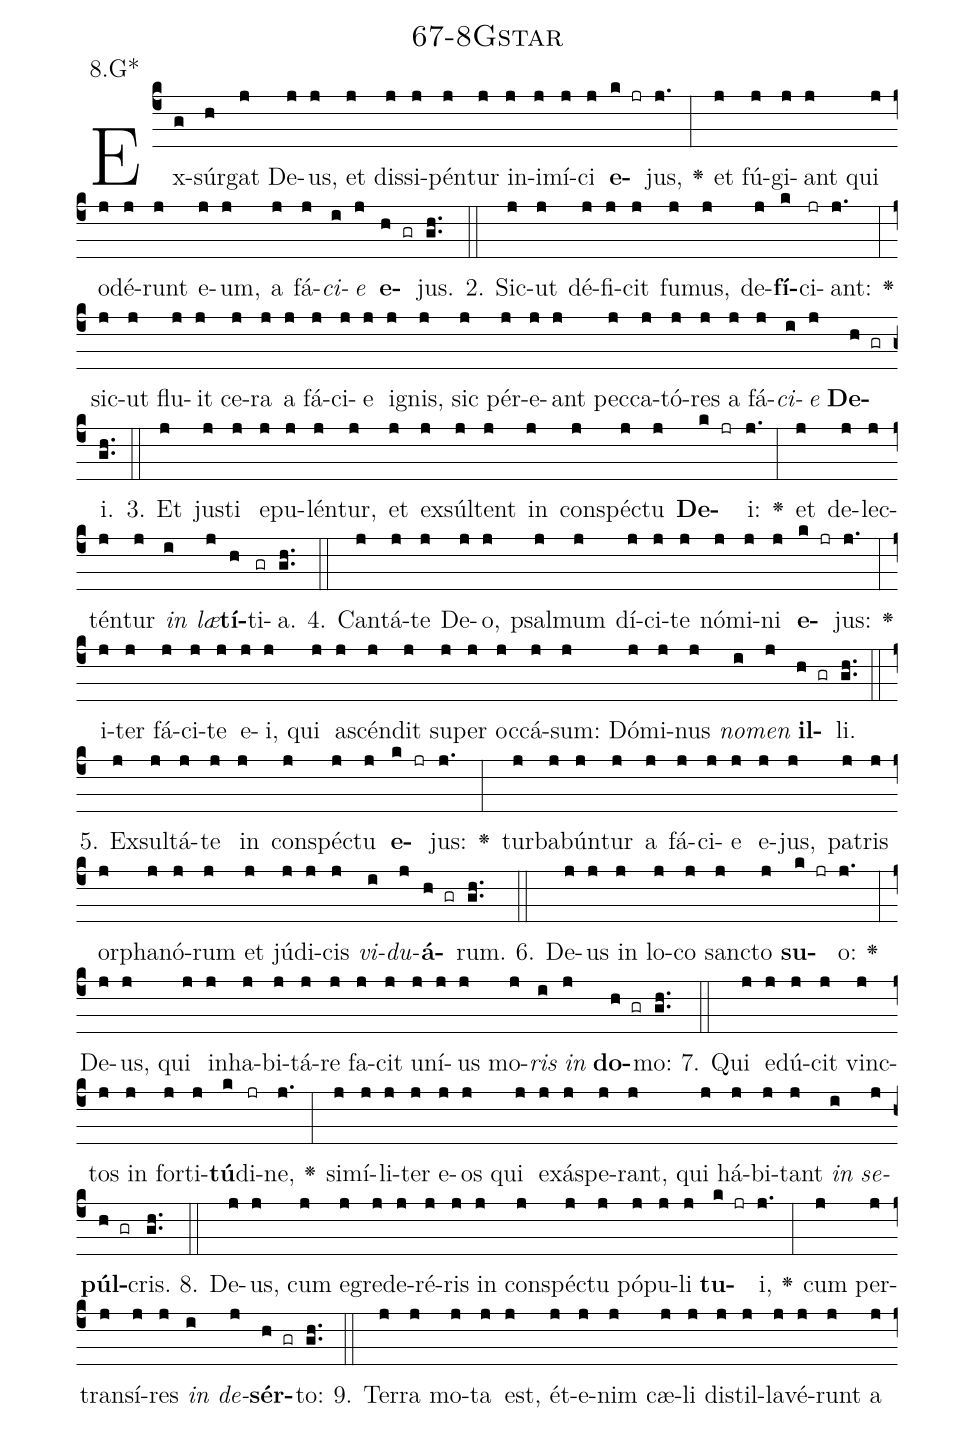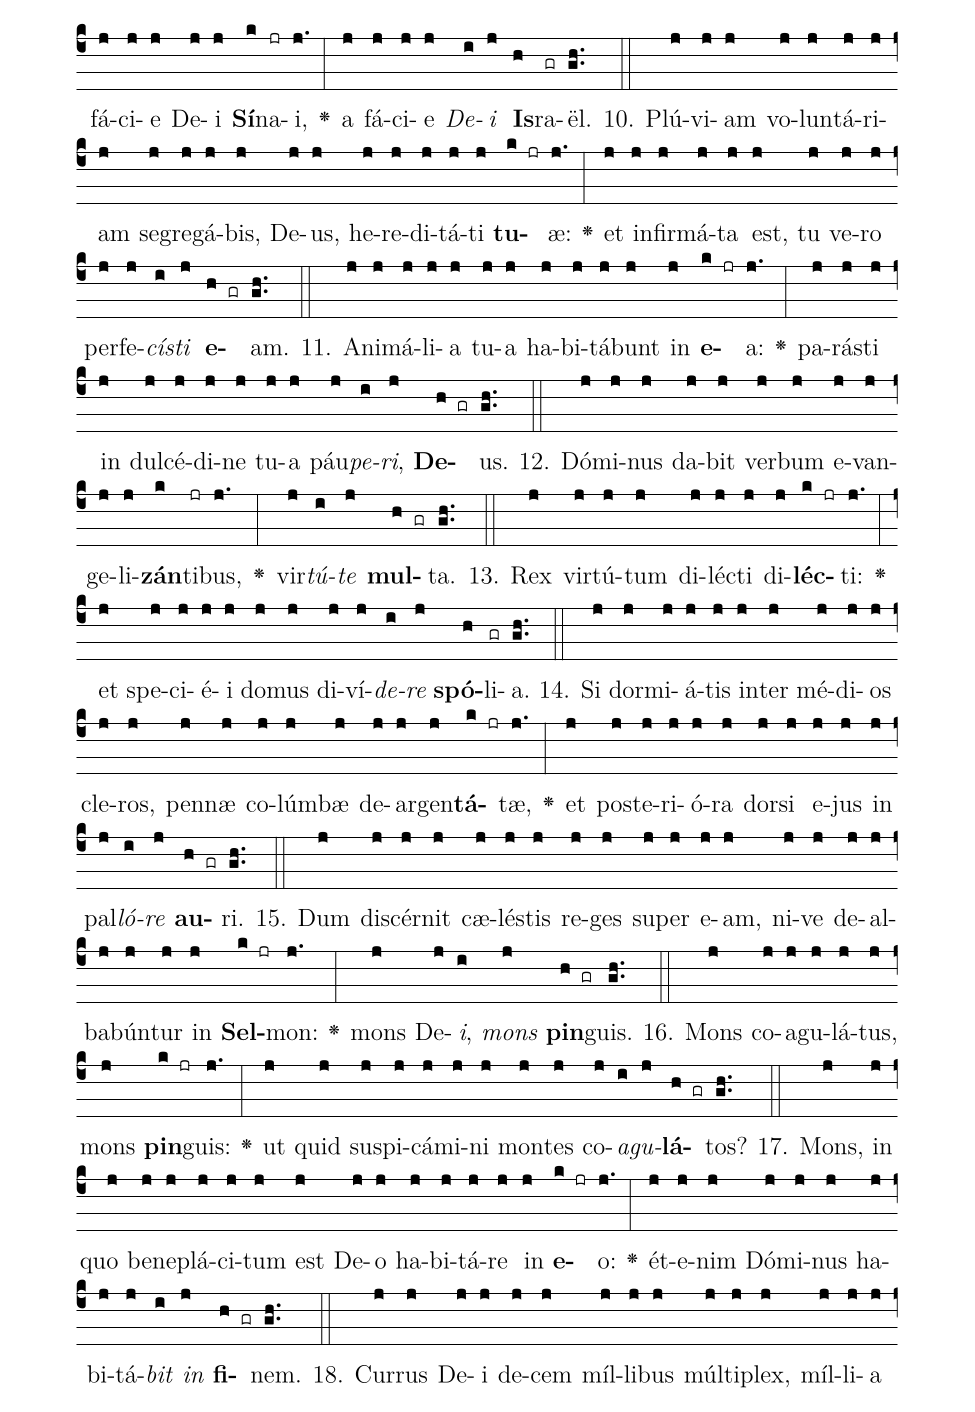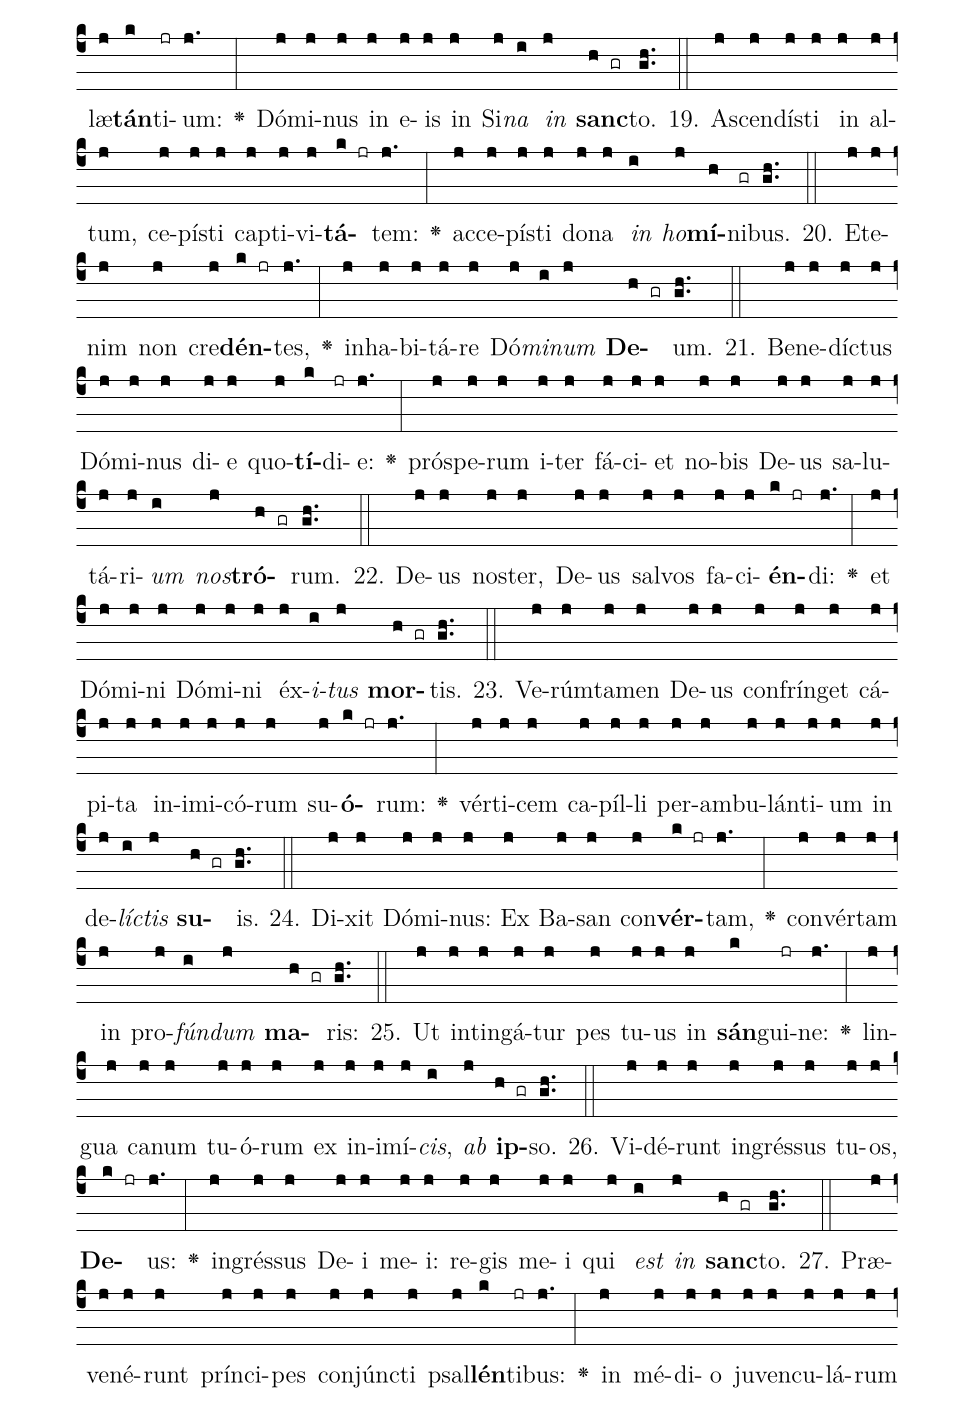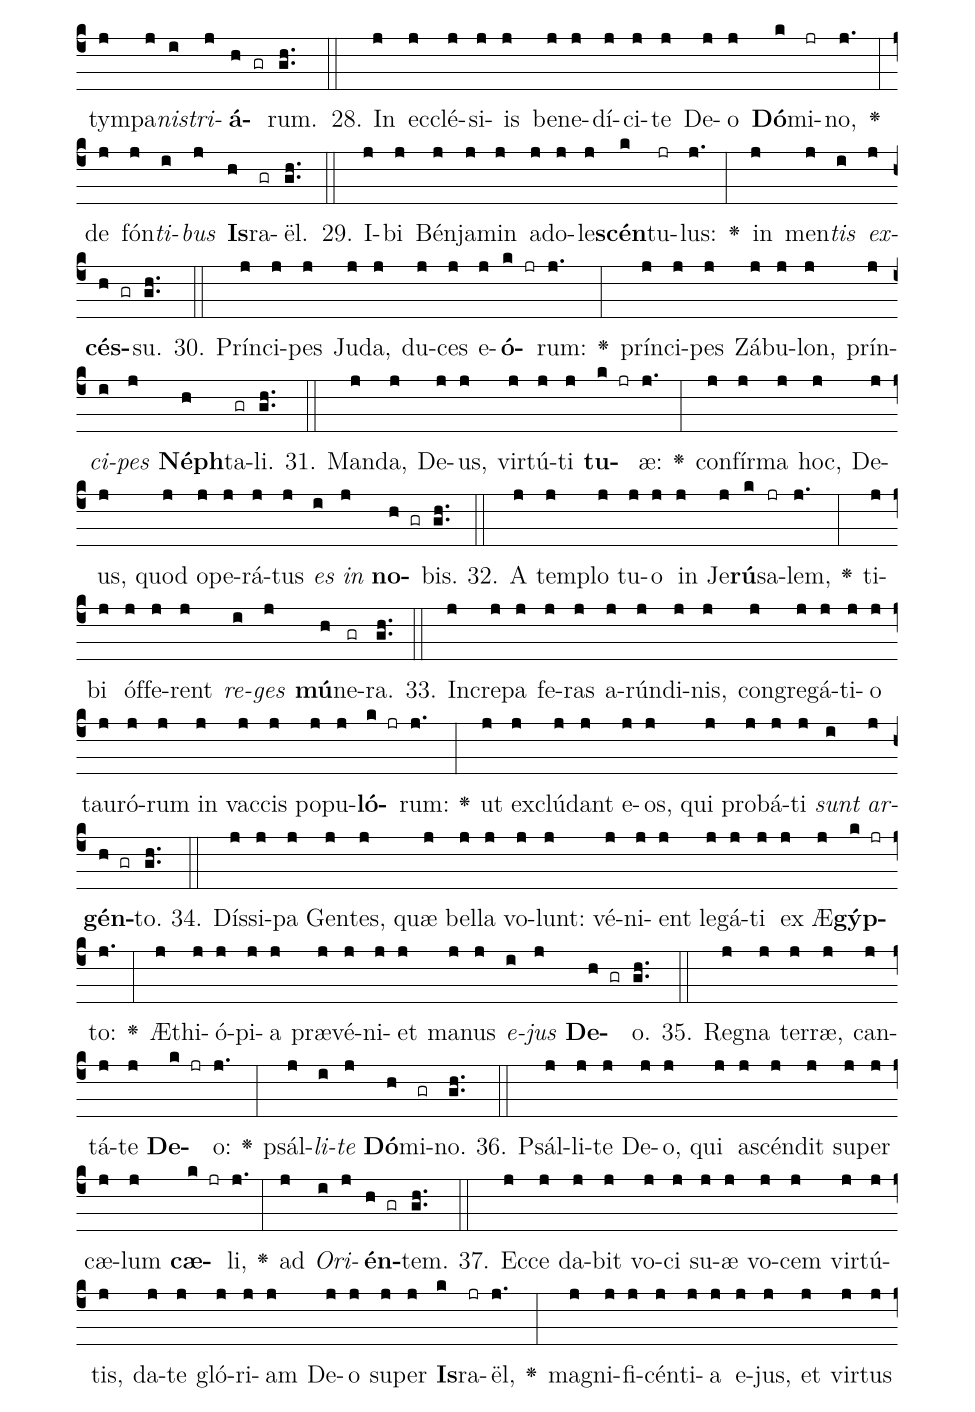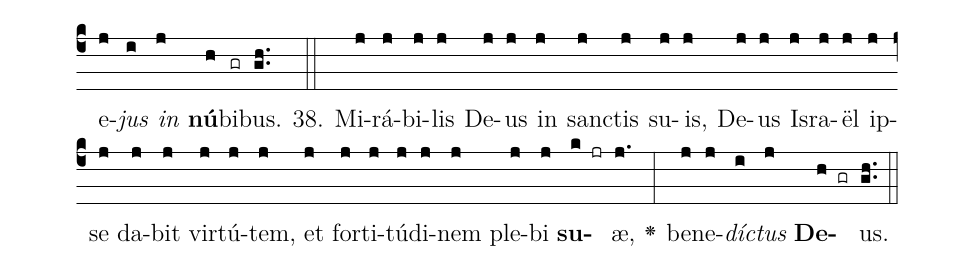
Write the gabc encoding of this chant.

name: 67-8Gstar;
annotation: 8.G*;
%%
(c4)Ex(g)súr(h)gat(j) De(j)us,(j) et(j) dis(j)si(j)pén(j)tur(j) in(j)i(j)mí(j)ci(j) <b>e</b>(k jr)jus,(j.) <v>\greheightstar</v>(:) et(j) fú(j)gi(j)ant(j) qui(j) o(j)dé(j)runt(j) e(j)um,(j) a(j) fá(j)<i>ci</i>(i)<i>e</i>(j) <b>e</b>(h gr)jus.(gh..) (::)
2. Sic(j)ut(j) dé(j)fi(j)cit(j) fu(j)mus,(j) de(j)<b>fí</b>(k)ci(jr)ant:(j.) <v>\greheightstar</v>(:) sic(j)ut(j) flu(j)it(j) ce(j)ra(j) a(j) fá(j)ci(j)e(j) i(j)gnis,(j) sic(j) pér(j)e(j)ant(j) pec(j)ca(j)tó(j)res(j) a(j) fá(j)<i>ci</i>(i)<i>e</i>(j) <b>De</b>(h gr)i.(gh..) (::)
3. Et(j) jus(j)ti(j) e(j)pu(j)lén(j)tur,(j) et(j) ex(j)súl(j)tent(j) in(j) con(j)spéc(j)tu(j) <b>De</b>(k jr)i:(j.) <v>\greheightstar</v>(:) et(j) de(j)lec(j)tén(j)tur(j) <i>in</i>(i) <i>læ</i>(j)<b>tí</b>(h)ti(gr)a.(gh..) (::)
4. Can(j)tá(j)te(j) De(j)o,(j) psal(j)mum(j) dí(j)ci(j)te(j) nó(j)mi(j)ni(j) <b>e</b>(k jr)jus:(j.) <v>\greheightstar</v>(:) i(j)ter(j) fá(j)ci(j)te(j) e(j)i,(j) qui(j) a(j)scén(j)dit(j) su(j)per(j) oc(j)cá(j)sum:(j) Dó(j)mi(j)nus(j) <i>no</i>(i)<i>men</i>(j) <b>il</b>(h gr)li.(gh..) (::)
5. Ex(j)sul(j)tá(j)te(j) in(j) con(j)spéc(j)tu(j) <b>e</b>(k jr)jus:(j.) <v>\greheightstar</v>(:) tur(j)ba(j)bún(j)tur(j) a(j) fá(j)ci(j)e(j) e(j)jus,(j) pa(j)tris(j) or(j)pha(j)nó(j)rum(j) et(j) jú(j)di(j)cis(j) <i>vi</i>(i)<i>du</i>(j)<b>á</b>(h gr)rum.(gh..) (::)
6. De(j)us(j) in(j) lo(j)co(j) sanc(j)to(j) <b>su</b>(k jr)o:(j.) <v>\greheightstar</v>(:) De(j)us,(j) qui(j) in(j)ha(j)bi(j)tá(j)re(j) fa(j)cit(j) u(j)ní(j)us(j) mo(j)<i>ris</i>(i) <i>in</i>(j) <b>do</b>(h gr)mo:(gh..) (::)
7. Qui(j) e(j)dú(j)cit(j) vinc(j)tos(j) in(j) for(j)ti(j)<b>tú</b>(k)di(jr)ne,(j.) <v>\greheightstar</v>(:) si(j)mí(j)li(j)ter(j) e(j)os(j) qui(j) ex(j)ás(j)pe(j)rant,(j) qui(j) há(j)bi(j)tant(j) <i>in</i>(i) <i>se</i>(j)<b>púl</b>(h gr)cris.(gh..) (::)
8. De(j)us,(j) cum(j) e(j)gre(j)de(j)ré(j)ris(j) in(j) con(j)spéc(j)tu(j) pó(j)pu(j)li(j) <b>tu</b>(k jr)i,(j.) <v>\greheightstar</v>(:) cum(j) per(j)trans(j)í(j)res(j) <i>in</i>(i) <i>de</i>(j)<b>sér</b>(h gr)to:(gh..) (::)
9. Ter(j)ra(j) mo(j)ta(j) est,(j) ét(j)e(j)nim(j) cæ(j)li(j) di(j)stil(j)la(j)vé(j)runt(j) a(j) fá(j)ci(j)e(j) De(j)i(j) <b>Sí</b>(k)na(jr)i,(j.) <v>\greheightstar</v>(:) a(j) fá(j)ci(j)e(j) <i>De</i>(i)<i>i</i>(j) <b>Is</b>(h)ra(gr)ël.(gh..) (::)
10. Plú(j)vi(j)am(j) vo(j)lun(j)tá(j)ri(j)am(j) se(j)gre(j)gá(j)bis,(j) De(j)us,(j) he(j)re(j)di(j)tá(j)ti(j) <b>tu</b>(k jr)æ:(j.) <v>\greheightstar</v>(:) et(j) in(j)fir(j)má(j)ta(j) est,(j) tu(j) ve(j)ro(j) per(j)fe(j)<i>cís</i>(i)<i>ti</i>(j) <b>e</b>(h gr)am.(gh..) (::)
11. A(j)ni(j)má(j)li(j)a(j) tu(j)a(j) ha(j)bi(j)tá(j)bunt(j) in(j) <b>e</b>(k jr)a:(j.) <v>\greheightstar</v>(:) pa(j)rás(j)ti(j) in(j) dul(j)cé(j)di(j)ne(j) tu(j)a(j) páu(j)<i>pe</i>(i)<i>ri</i>,(j) <b>De</b>(h gr)us.(gh..) (::)
12. Dó(j)mi(j)nus(j) da(j)bit(j) ver(j)bum(j) e(j)van(j)ge(j)li(j)<b>zán</b>(k)ti(jr)bus,(j.) <v>\greheightstar</v>(:) vir(j)<i>tú</i>(i)<i>te</i>(j) <b>mul</b>(h gr)ta.(gh..) (::)
13. Rex(j) vir(j)tú(j)tum(j) di(j)léc(j)ti(j) di(j)<b>léc</b>(k jr)ti:(j.) <v>\greheightstar</v>(:) et(j) spe(j)ci(j)é(j)i(j) do(j)mus(j) di(j)ví(j)<i>de</i>(i)<i>re</i>(j) <b>spó</b>(h)li(gr)a.(gh..) (::)
14. Si(j) dor(j)mi(j)á(j)tis(j) in(j)ter(j) mé(j)di(j)os(j) cle(j)ros,(j) pen(j)næ(j) co(j)lúm(j)bæ(j) de(j)ar(j)gen(j)<b>tá</b>(k jr)tæ,(j.) <v>\greheightstar</v>(:) et(j) post(j)e(j)ri(j)ó(j)ra(j) dor(j)si(j) e(j)jus(j) in(j) pal(j)<i>ló</i>(i)<i>re</i>(j) <b>au</b>(h gr)ri.(gh..) (::)
15. Dum(j) di(j)scér(j)nit(j) cæ(j)lés(j)tis(j) re(j)ges(j) su(j)per(j) e(j)am,(j) ni(j)ve(j) de(j)al(j)ba(j)bún(j)tur(j) in(j) <b>Sel</b>(k jr)mon:(j.) <v>\greheightstar</v>(:) mons(j) De(j)<i>i</i>,(i) <i>mons</i>(j) <b>pin</b>(h gr)guis.(gh..) (::)
16. Mons(j) co(j)a(j)gu(j)lá(j)tus,(j) mons(j) <b>pin</b>(k jr)guis:(j.) <v>\greheightstar</v>(:) ut(j) quid(j) su(j)spi(j)cá(j)mi(j)ni(j) mon(j)tes(j) co(j)<i>a</i>(i)<i>gu</i>(j)<b>lá</b>(h gr)tos?(gh..) (::)
17. Mons,(j) in(j) quo(j) be(j)ne(j)plá(j)ci(j)tum(j) est(j) De(j)o(j) ha(j)bi(j)tá(j)re(j) in(j) <b>e</b>(k jr)o:(j.) <v>\greheightstar</v>(:) ét(j)e(j)nim(j) Dó(j)mi(j)nus(j) ha(j)bi(j)tá(j)<i>bit</i>(i) <i>in</i>(j) <b>fi</b>(h gr)nem.(gh..) (::)
18. Cur(j)rus(j) De(j)i(j) de(j)cem(j) míl(j)li(j)bus(j) múl(j)ti(j)plex,(j) míl(j)li(j)a(j) læ(j)<b>tán</b>(k)ti(jr)um:(j.) <v>\greheightstar</v>(:) Dó(j)mi(j)nus(j) in(j) e(j)is(j) in(j) Si(j)<i>na</i>(i) <i>in</i>(j) <b>sanc</b>(h gr)to.(gh..) (::)
19. A(j)scen(j)dís(j)ti(j) in(j) al(j)tum,(j) ce(j)pís(j)ti(j) cap(j)ti(j)vi(j)<b>tá</b>(k jr)tem:(j.) <v>\greheightstar</v>(:) ac(j)ce(j)pís(j)ti(j) do(j)na(j) <i>in</i>(i) <i>ho</i>(j)<b>mí</b>(h)ni(gr)bus.(gh..) (::)
20. Et(j)e(j)nim(j) non(j) cre(j)<b>dén</b>(k jr)tes,(j.) <v>\greheightstar</v>(:) in(j)ha(j)bi(j)tá(j)re(j) Dó(j)<i>mi</i>(i)<i>num</i>(j) <b>De</b>(h gr)um.(gh..) (::)
21. Be(j)ne(j)díc(j)tus(j) Dó(j)mi(j)nus(j) di(j)e(j) quo(j)<b>tí</b>(k)di(jr)e:(j.) <v>\greheightstar</v>(:) pró(j)spe(j)rum(j) i(j)ter(j) fá(j)ci(j)et(j) no(j)bis(j) De(j)us(j) sa(j)lu(j)tá(j)ri(j)<i>um</i>(i) <i>nos</i>(j)<b>tró</b>(h gr)rum.(gh..) (::)
22. De(j)us(j) nos(j)ter,(j) De(j)us(j) sal(j)vos(j) fa(j)ci(j)<b>én</b>(k jr)di:(j.) <v>\greheightstar</v>(:) et(j) Dó(j)mi(j)ni(j) Dó(j)mi(j)ni(j) éx(j)<i>i</i>(i)<i>tus</i>(j) <b>mor</b>(h gr)tis.(gh..) (::)
23. Ve(j)rúm(j)ta(j)men(j) De(j)us(j) con(j)frín(j)get(j) cá(j)pi(j)ta(j) in(j)i(j)mi(j)có(j)rum(j) su(j)<b>ó</b>(k jr)rum:(j.) <v>\greheightstar</v>(:) vér(j)ti(j)cem(j) ca(j)píl(j)li(j) per(j)am(j)bu(j)lán(j)ti(j)um(j) in(j) de(j)<i>líc</i>(i)<i>tis</i>(j) <b>su</b>(h gr)is.(gh..) (::)
24. Di(j)xit(j) Dó(j)mi(j)nus:(j) Ex(j) Ba(j)san(j) con(j)<b>vér</b>(k jr)tam,(j.) <v>\greheightstar</v>(:) con(j)vér(j)tam(j) in(j) pro(j)<i>fún</i>(i)<i>dum</i>(j) <b>ma</b>(h gr)ris:(gh..) (::)
25. Ut(j) in(j)tin(j)gá(j)tur(j) pes(j) tu(j)us(j) in(j) <b>sán</b>(k)gui(jr)ne:(j.) <v>\greheightstar</v>(:) lin(j)gua(j) ca(j)num(j) tu(j)ó(j)rum(j) ex(j) in(j)i(j)mí(j)<i>cis</i>,(i) <i>ab</i>(j) <b>ip</b>(h gr)so.(gh..) (::)
26. Vi(j)dé(j)runt(j) in(j)grés(j)sus(j) tu(j)os,(j) <b>De</b>(k jr)us:(j.) <v>\greheightstar</v>(:) in(j)grés(j)sus(j) De(j)i(j) me(j)i:(j) re(j)gis(j) me(j)i(j) qui(j) <i>est</i>(i) <i>in</i>(j) <b>sanc</b>(h gr)to.(gh..) (::)
27. Præ(j)ve(j)né(j)runt(j) prín(j)ci(j)pes(j) con(j)júnc(j)ti(j) psal(j)<b>lén</b>(k)ti(jr)bus:(j.) <v>\greheightstar</v>(:) in(j) mé(j)di(j)o(j) ju(j)ven(j)cu(j)lá(j)rum(j) tym(j)pa(j)<i>nis</i>(i)<i>tri</i>(j)<b>á</b>(h gr)rum.(gh..) (::)
28. In(j) ec(j)clé(j)si(j)is(j) be(j)ne(j)dí(j)ci(j)te(j) De(j)o(j) <b>Dó</b>(k)mi(jr)no,(j.) <v>\greheightstar</v>(:) de(j) fón(j)<i>ti</i>(i)<i>bus</i>(j) <b>Is</b>(h)ra(gr)ël.(gh..) (::)
29. I(j)bi(j) Bén(j)ja(j)min(j) ad(j)o(j)le(j)<b>scén</b>(k)tu(jr)lus:(j.) <v>\greheightstar</v>(:) in(j) men(j)<i>tis</i>(i) <i>ex</i>(j)<b>cés</b>(h gr)su.(gh..) (::)
30. Prín(j)ci(j)pes(j) Ju(j)da,(j) du(j)ces(j) e(j)<b>ó</b>(k jr)rum:(j.) <v>\greheightstar</v>(:) prín(j)ci(j)pes(j) Zá(j)bu(j)lon,(j) prín(j)<i>ci</i>(i)<i>pes</i>(j) <b>Néph</b>(h)ta(gr)li.(gh..) (::)
31. Man(j)da,(j) De(j)us,(j) vir(j)tú(j)ti(j) <b>tu</b>(k jr)æ:(j.) <v>\greheightstar</v>(:) con(j)fír(j)ma(j) hoc,(j) De(j)us,(j) quod(j) o(j)pe(j)rá(j)tus(j) <i>es</i>(i) <i>in</i>(j) <b>no</b>(h gr)bis.(gh..) (::)
32. A(j) tem(j)plo(j) tu(j)o(j) in(j) Je(j)<b>rú</b>(k)sa(jr)lem,(j.) <v>\greheightstar</v>(:) ti(j)bi(j) óf(j)fe(j)rent(j) <i>re</i>(i)<i>ges</i>(j) <b>mú</b>(h)ne(gr)ra.(gh..) (::)
33. In(j)cre(j)pa(j) fe(j)ras(j) a(j)rún(j)di(j)nis,(j) con(j)gre(j)gá(j)ti(j)o(j) tau(j)ró(j)rum(j) in(j) vac(j)cis(j) po(j)pu(j)<b>ló</b>(k jr)rum:(j.) <v>\greheightstar</v>(:) ut(j) ex(j)clú(j)dant(j) e(j)os,(j) qui(j) pro(j)bá(j)ti(j) <i>sunt</i>(i) <i>ar</i>(j)<b>gén</b>(h gr)to.(gh..) (::)
34. Dís(j)si(j)pa(j) Gen(j)tes,(j) quæ(j) bel(j)la(j) vo(j)lunt:(j) vé(j)ni(j)ent(j) le(j)gá(j)ti(j) ex(j) Æ(j)<b>gýp</b>(k jr)to:(j.) <v>\greheightstar</v>(:) Æ(j)thi(j)ó(j)pi(j)a(j) præ(j)vé(j)ni(j)et(j) ma(j)nus(j) <i>e</i>(i)<i>jus</i>(j) <b>De</b>(h gr)o.(gh..) (::)
35. Re(j)gna(j) ter(j)ræ,(j) can(j)tá(j)te(j) <b>De</b>(k jr)o:(j.) <v>\greheightstar</v>(:) psál(j)<i>li</i>(i)<i>te</i>(j) <b>Dó</b>(h)mi(gr)no.(gh..) (::)
36. Psál(j)li(j)te(j) De(j)o,(j) qui(j) a(j)scén(j)dit(j) su(j)per(j) cæ(j)lum(j) <b>cæ</b>(k jr)li,(j.) <v>\greheightstar</v>(:) ad(j) <i>O</i>(i)<i>ri</i>(j)<b>én</b>(h gr)tem.(gh..) (::)
37. Ec(j)ce(j) da(j)bit(j) vo(j)ci(j) su(j)æ(j) vo(j)cem(j) vir(j)tú(j)tis,(j) da(j)te(j) gló(j)ri(j)am(j) De(j)o(j) su(j)per(j) <b>Is</b>(k)ra(jr)ël,(j.) <v>\greheightstar</v>(:) ma(j)gni(j)fi(j)cén(j)ti(j)a(j) e(j)jus,(j) et(j) vir(j)tus(j) e(j)<i>jus</i>(i) <i>in</i>(j) <b>nú</b>(h)bi(gr)bus.(gh..) (::)
38. Mi(j)rá(j)bi(j)lis(j) De(j)us(j) in(j) sanc(j)tis(j) su(j)is,(j) De(j)us(j) Is(j)ra(j)ël(j) ip(j)se(j) da(j)bit(j) vir(j)tú(j)tem,(j) et(j) for(j)ti(j)tú(j)di(j)nem(j) ple(j)bi(j) <b>su</b>(k jr)æ,(j.) <v>\greheightstar</v>(:) be(j)ne(j)<i>díc</i>(i)<i>tus</i>(j) <b>De</b>(h gr)us.(gh..) (::)
